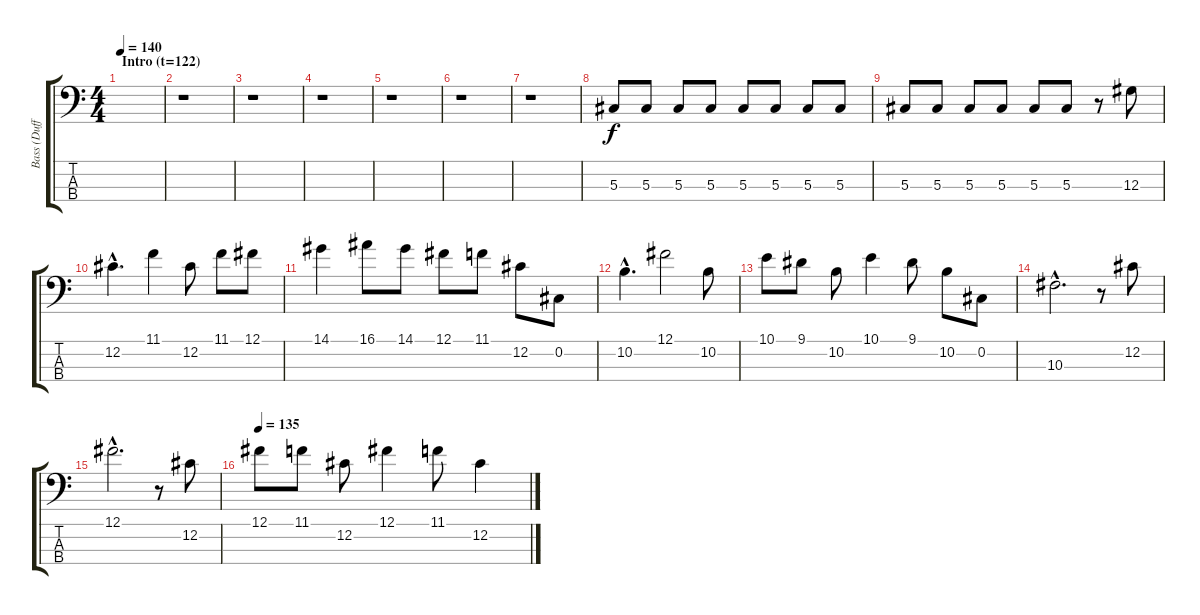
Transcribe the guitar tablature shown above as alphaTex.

\track ("Bass (Duff)" "Bass (Duff") {instrument electricbasspick}
\staff {score tabs}
\tuning (Gb2 Db2 Ab1 Eb1) {hide}
\ts (4 4)
\section ("" "Intro (t=122)")
\tempo 140
\tempo 122
\tempo 140
\clef f4
\ks c
|
r.1 |
r.1 |
r.1 |
r.1 |
r.1 |
r.1 |
5.3.8 5.3.8 5.3.8 5.3.8 5.3.8 5.3.8 5.3.8 5.3.8 |
5.3.8 5.3.8 5.3.8 5.3.8 5.3.8 5.3.8 r.8 12.3.8 |
12.2{hac}.4{d} 11.1.4 12.2.8 11.1.8 12.1.8 |
14.1.4 16.1.8 14.1.8 12.1.8 11.1.8 12.2.8 0.2.8 |
10.2{hac}.4{d} 12.1.2 10.2.8 |
10.1.8 9.1.8 10.2.8 10.1.4 9.1.8 10.2.8 0.2.8 |
10.3{hac}.2{d} r.8 12.2.8 |
12.1{hac}.2{d} r.8 12.2.8 |
\tempo 135
12.1.8 11.1.8 12.2.8 12.1.4 11.1.8 12.2.4
